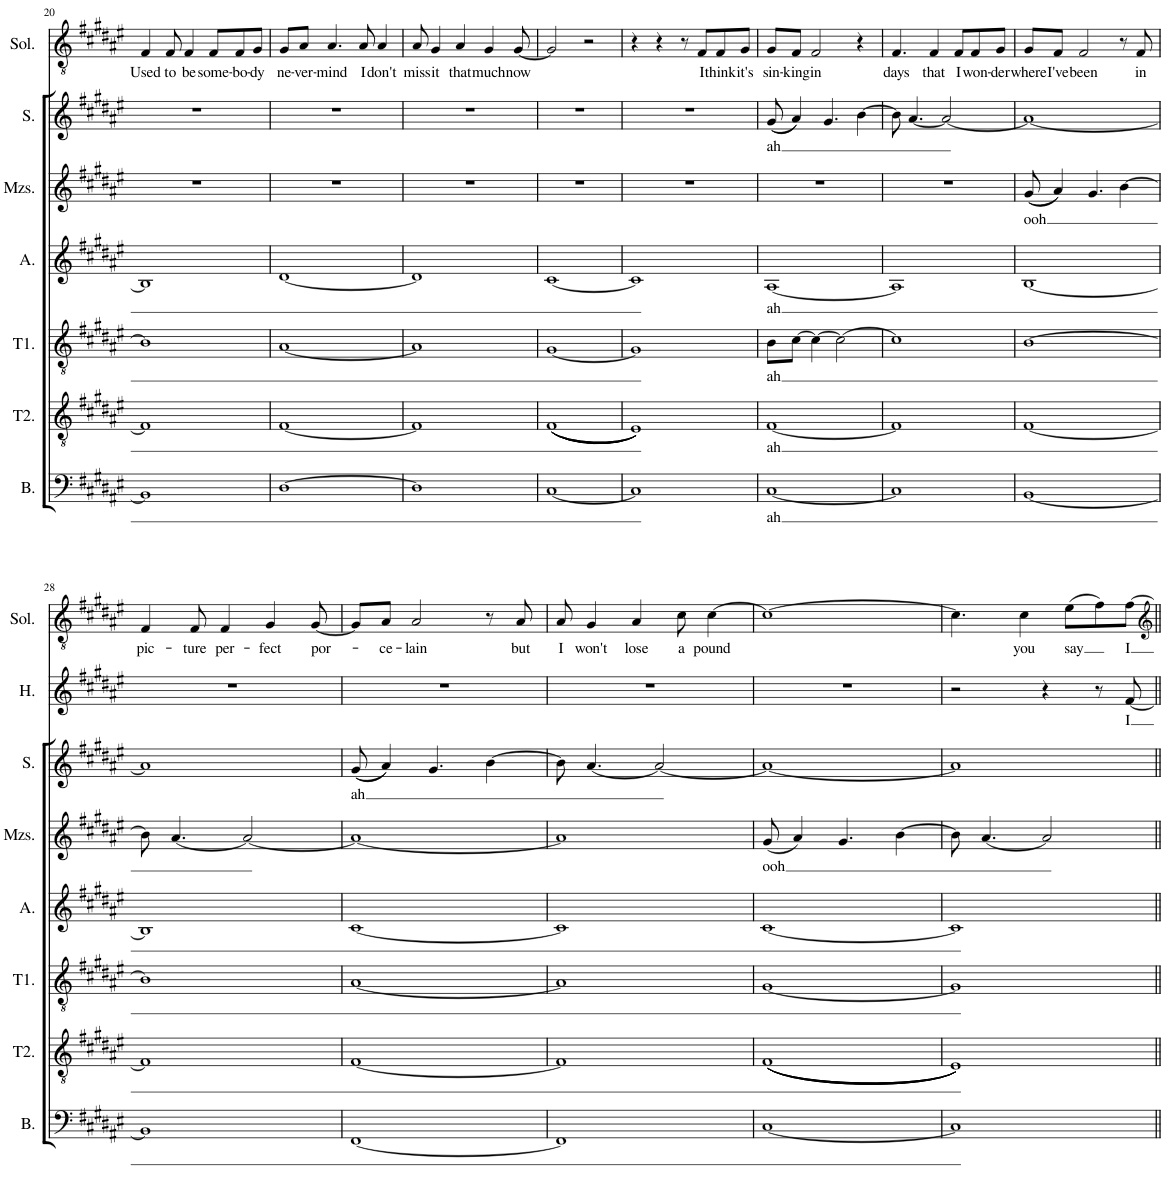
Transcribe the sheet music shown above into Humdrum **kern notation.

**kern	**text	**kern	**text	**kern	**text	**kern	**text	**kern	**text	**kern	**text	**kern	**text	**kern	**text
*part8	*part8	*part7	*part7	*part6	*part6	*part5	*part5	*part4	*part4	*part3	*part3	*part2	*part2	*part1	*part1
*staff8	*staff8	*staff7	*staff7	*staff6	*staff6	*staff5	*staff5	*staff4	*staff4	*staff3	*staff3	*staff2	*staff2	*staff1	*staff1
*I"Bass	*	*I"Tenor 2	*	*I"Tenor 1	*	*I"Alto	*	*I"Mezzo	*	*I"Soprano	*	*I"Harmony	*	*I"Solo	*
*I'B.	*	*I'T2.	*	*I'T1.	*	*I'A.	*	*	*	*I'S.	*	*I'H.	*	*I'Sol.	*
!!LO:PB:g=z
*clefF4	*	*clefGv2	*	*clefGv2	*	*clefG2	*	*clefG2	*	*clefG2	*	*clefG2	*	*clefGv2	*
*k[f#c#g#d#a#e#]	*	*k[f#c#g#d#a#e#]	*	*k[f#c#g#d#a#e#]	*	*k[f#c#g#d#a#e#]	*	*k[f#c#g#d#a#e#]	*	*k[f#c#g#d#a#e#]	*	*k[f#c#g#d#a#e#]	*	*k[f#c#g#d#a#e#]	*
*M4/4	*	*M4/4	*	*M4/4	*	*M4/4	*	*M4/4	*	*M4/4	*	*M4/4	*	*M4/4	*
=20	=20	=20	=20	=20	=20	=20	=20	=20	=20	=20	=20	=20	=20	=20	=20
!	!	!	!	!	!	!	!	!	!	!	!	!	!	!	!LO:LY:b
1BB]	.	1F#]	.	1B]	.	1B]	.	1r	.	1r	.	1r	.	4F#/	Used
!	!	!	!	!	!	!	!	!	!	!	!	!	!	!	!LO:LY:b
.	.	.	.	.	.	.	.	.	.	.	.	.	.	8F#/	to
!	!	!	!	!	!	!	!	!	!	!	!	!	!	!	!LO:LY:b
.	.	.	.	.	.	.	.	.	.	.	.	.	.	4F#/	be
!	!	!	!	!	!	!	!	!	!	!	!	!	!	!	!LO:LY:b
.	.	.	.	.	.	.	.	.	.	.	.	.	.	8F#/L	some-
!	!	!	!	!	!	!	!	!	!	!	!	!	!	!	!LO:LY:b
.	.	.	.	.	.	.	.	.	.	.	.	.	.	8F#/	-bo-
!	!	!	!	!	!	!	!	!	!	!	!	!	!	!	!LO:LY:b
.	.	.	.	.	.	.	.	.	.	.	.	.	.	8G#/J	-dy
=21	=21	=21	=21	=21	=21	=21	=21	=21	=21	=21	=21	=21	=21	=21	=21
!	!	!	!	!	!	!	!	!	!	!	!	!	!	!	!LO:LY:b
[1D#	.	[1F#	.	[1A#	.	[1d#	.	1r	.	1r	.	1r	.	8G#/L	ne-
!	!	!	!	!	!	!	!	!	!	!	!	!	!	!	!LO:LY:b
.	.	.	.	.	.	.	.	.	.	.	.	.	.	8A#/J	-ver-
!	!	!	!	!	!	!	!	!	!	!	!	!	!	!	!LO:LY:b
.	.	.	.	.	.	.	.	.	.	.	.	.	.	4.A#/	-mind
!	!	!	!	!	!	!	!	!	!	!	!	!	!	!	!LO:LY:b
.	.	.	.	.	.	.	.	.	.	.	.	.	.	8A#/	I
!	!	!	!	!	!	!	!	!	!	!	!	!	!	!	!LO:LY:b
.	.	.	.	.	.	.	.	.	.	.	.	.	.	4A#/	don't
=22	=22	=22	=22	=22	=22	=22	=22	=22	=22	=22	=22	=22	=22	=22	=22
!	!	!	!	!	!	!	!	!	!	!	!	!	!	!	!LO:LY:b
1D#]	.	1F#]	.	1A#]	.	1d#]	.	1r	.	1r	.	1r	.	8A#/	miss
!	!	!	!	!	!	!	!	!	!	!	!	!	!	!	!LO:LY:b
.	.	.	.	.	.	.	.	.	.	.	.	.	.	4G#/	it
!	!	!	!	!	!	!	!	!	!	!	!	!	!	!	!LO:LY:b
.	.	.	.	.	.	.	.	.	.	.	.	.	.	4A#/	that
!	!	!	!	!	!	!	!	!	!	!	!	!	!	!	!LO:LY:b
.	.	.	.	.	.	.	.	.	.	.	.	.	.	4G#/	much
!	!	!	!	!	!	!	!	!	!	!	!	!	!	!	!LO:LY:b
.	.	.	.	.	.	.	.	.	.	.	.	.	.	[8G#/	now
=23	=23	=23	=23	=23	=23	=23	=23	=23	=23	=23	=23	=23	=23	=23	=23
[1C#	.	(((((1F#	.	[1G#	.	[1c#	.	1r	.	1r	.	1r	.	2G#/]	.
.	.	.	.	.	.	.	.	.	.	.	.	.	.	2r	.
=24	=24	=24	=24	=24	=24	=24	=24	=24	=24	=24	=24	=24	=24	=24	=24
1C#]	.	1E#)))))	.	1G#]	.	1c#]	.	1r	.	1r	.	1r	.	4r	.
.	.	.	.	.	.	.	.	.	.	.	.	.	.	4r	.
.	.	.	.	.	.	.	.	.	.	.	.	.	.	8r	.
!	!	!	!	!	!	!	!	!	!	!	!	!	!	!	!LO:LY:b
.	.	.	.	.	.	.	.	.	.	.	.	.	.	8F#/L	I
!	!	!	!	!	!	!	!	!	!	!	!	!	!	!	!LO:LY:b
.	.	.	.	.	.	.	.	.	.	.	.	.	.	8F#/	think
!	!	!	!	!	!	!	!	!	!	!	!	!	!	!	!LO:LY:b
.	.	.	.	.	.	.	.	.	.	.	.	.	.	8G#/J	it's
=25	=25	=25	=25	=25	=25	=25	=25	=25	=25	=25	=25	=25	=25	=25	=25
!	!LO:LY:b	!	!LO:LY:b	!	!LO:LY:b	!	!LO:LY:b	!	!	!	!LO:LY:b	!	!	!	!LO:LY:b
[1C#	-ah	[1F#	ah	8B\L	ah	[1A#	ah	1r	.	((8g#/	ah	1r	.	8G#/L	sin-
!	!	!	!	!	!	!	!	!	!	!	!	!	!	!	!LO:LY:b
.	.	.	.	[8c#\J	.	.	.	.	.	4a#/))	.	.	.	8F#/J	-king
!	!	!	!	!	!	!	!	!	!	!	!	!	!	!	!LO:LY:b
.	.	.	.	4c#\_	.	.	.	.	.	.	.	.	.	2F#/	in
.	.	.	.	.	.	.	.	.	.	4.g#/	.	.	.	.	.
.	.	.	.	2c#\_	.	.	.	.	.	.	.	.	.	.	.
.	.	.	.	.	.	.	.	.	.	[4b\	.	.	.	4r	.
=26	=26	=26	=26	=26	=26	=26	=26	=26	=26	=26	=26	=26	=26	=26	=26
!	!	!	!	!	!	!	!	!	!	!	!	!	!	!	!LO:LY:b
1C#]	.	1F#]	.	1c#]	.	1A#]	.	1r	.	8b\]	.	1r	.	4.F#/	days
.	.	.	.	.	.	.	.	.	.	[4.a#/	.	.	.	.	.
!	!	!	!	!	!	!	!	!	!	!	!	!	!	!	!LO:LY:b
.	.	.	.	.	.	.	.	.	.	.	.	.	.	4F#/	that
.	.	.	.	.	.	.	.	.	.	2a#/_	.	.	.	.	.
!	!	!	!	!	!	!	!	!	!	!	!	!	!	!	!LO:LY:b
.	.	.	.	.	.	.	.	.	.	.	.	.	.	8F#/L	I
!	!	!	!	!	!	!	!	!	!	!	!	!	!	!	!LO:LY:b
.	.	.	.	.	.	.	.	.	.	.	.	.	.	8F#/	won-
!	!	!	!	!	!	!	!	!	!	!	!	!	!	!	!LO:LY:b
.	.	.	.	.	.	.	.	.	.	.	.	.	.	8G#/J	-der
=27	=27	=27	=27	=27	=27	=27	=27	=27	=27	=27	=27	=27	=27	=27	=27
!	!	!	!	!	!	!	!	!	!LO:LY:b	!	!	!	!	!	!LO:LY:b
[1BB	.	[1F#	.	[1B	.	[1B	.	((8g#/	ooh	1a#_	.	1r	.	8G#/L	where
!	!	!	!	!	!	!	!	!	!	!	!	!	!	!	!LO:LY:b
.	.	.	.	.	.	.	.	4a#/))	.	.	.	.	.	8F#/J	I've
!	!	!	!	!	!	!	!	!	!	!	!	!	!	!	!LO:LY:b
.	.	.	.	.	.	.	.	.	.	.	.	.	.	2F#/	been
.	.	.	.	.	.	.	.	4.g#/	.	.	.	.	.	.	.
.	.	.	.	.	.	.	.	[4b\	.	.	.	.	.	8r	.
!	!	!	!	!	!	!	!	!	!	!	!	!	!	!	!LO:LY:b
.	.	.	.	.	.	.	.	.	.	.	.	.	.	8F#/	in
!!LO:LB:g=z
=28	=28	=28	=28	=28	=28	=28	=28	=28	=28	=28	=28	=28	=28	=28	=28
!	!	!	!	!	!	!	!	!	!	!	!	!	!	!	!LO:LY:b
1BB]	.	1F#]	.	1B]	.	1B]	.	8b\]	.	1a#]	.	1r	.	4F#/	pic-
.	.	.	.	.	.	.	.	[4.a#/	.	.	.	.	.	.	.
!	!	!	!	!	!	!	!	!	!	!	!	!	!	!	!LO:LY:b
.	.	.	.	.	.	.	.	.	.	.	.	.	.	8F#/	-ture
!	!	!	!	!	!	!	!	!	!	!	!	!	!	!	!LO:LY:b
.	.	.	.	.	.	.	.	.	.	.	.	.	.	4F#/	per-
.	.	.	.	.	.	.	.	2a#/_	.	.	.	.	.	.	.
!	!	!	!	!	!	!	!	!	!	!	!	!	!	!	!LO:LY:b
.	.	.	.	.	.	.	.	.	.	.	.	.	.	4G#/	-fect
!	!	!	!	!	!	!	!	!	!	!	!	!	!	!	!LO:LY:b
.	.	.	.	.	.	.	.	.	.	.	.	.	.	[8G#/	por-
=29	=29	=29	=29	=29	=29	=29	=29	=29	=29	=29	=29	=29	=29	=29	=29
!	!	!	!	!	!	!	!	!	!	!	!LO:LY:b	!	!	!	!
[1FF#	.	[1F#	.	[1A#	.	[1c#	.	1a#_	.	((8g#/	ah	1r	.	8G#/L]	.
!	!	!	!	!	!	!	!	!	!	!	!	!	!	!	!LO:LY:b
.	.	.	.	.	.	.	.	.	.	4a#/))	.	.	.	8A#/J	-ce-
!	!	!	!	!	!	!	!	!	!	!	!	!	!	!	!LO:LY:b
.	.	.	.	.	.	.	.	.	.	.	.	.	.	2A#/	-lain
.	.	.	.	.	.	.	.	.	.	4.g#/	.	.	.	.	.
.	.	.	.	.	.	.	.	.	.	[4b\	.	.	.	8r	.
!	!	!	!	!	!	!	!	!	!	!	!	!	!	!	!LO:LY:b
.	.	.	.	.	.	.	.	.	.	.	.	.	.	8A#/	but
=30	=30	=30	=30	=30	=30	=30	=30	=30	=30	=30	=30	=30	=30	=30	=30
!	!	!	!	!	!	!	!	!	!	!	!	!	!	!	!LO:LY:b
1FF#]	.	1F#]	.	1A#]	.	1c#]	.	1a#]	.	8b\]	.	1r	.	8A#/	I
!	!	!	!	!	!	!	!	!	!	!	!	!	!	!	!LO:LY:b
.	.	.	.	.	.	.	.	.	.	[4.a#/	.	.	.	4G#/	won't
!	!	!	!	!	!	!	!	!	!	!	!	!	!	!	!LO:LY:b
.	.	.	.	.	.	.	.	.	.	.	.	.	.	4A#/	lose
.	.	.	.	.	.	.	.	.	.	2a#/_	.	.	.	.	.
!	!	!	!	!	!	!	!	!	!	!	!	!	!	!	!LO:LY:b
.	.	.	.	.	.	.	.	.	.	.	.	.	.	8c#\	a
!	!	!	!	!	!	!	!	!	!	!	!	!	!	!	!LO:LY:b
.	.	.	.	.	.	.	.	.	.	.	.	.	.	[4c#\	pound
=31	=31	=31	=31	=31	=31	=31	=31	=31	=31	=31	=31	=31	=31	=31	=31
!	!	!	!	!	!	!	!	!	!LO:LY:b	!	!	!	!	!	!
[1C#	.	(((((1F#	.	[1G#	.	[1c#	.	(8g#/	ooh	1a#_	.	1r	.	1c#_	.
.	.	.	.	.	.	.	.	4a#/)	.	.	.	.	.	.	.
.	.	.	.	.	.	.	.	4.g#/	.	.	.	.	.	.	.
.	.	.	.	.	.	.	.	[4b\	.	.	.	.	.	.	.
=32	=32	=32	=32	=32	=32	=32	=32	=32	=32	=32	=32	=32	=32	=32	=32
1C#]	.	1E#)))))	.	1G#]	.	1c#]	.	8b\]	.	1a#]	.	2r	.	4.c#\]	.
.	.	.	.	.	.	.	.	[4.a#/	.	.	.	.	.	.	.
!	!	!	!	!	!	!	!	!	!	!	!	!	!	!	!LO:LY:b
.	.	.	.	.	.	.	.	.	.	.	.	.	.	4c#\	you
.	.	.	.	.	.	.	.	2a#/]	.	.	.	4r	.	.	.
!	!	!	!	!	!	!	!	!	!	!	!	!	!	!	!LO:LY:b
.	.	.	.	.	.	.	.	.	.	.	.	.	.	(8e#\L	say
.	.	.	.	.	.	.	.	.	.	.	.	8r	.	8f#\)	.
!	!	!	!	!	!	!	!	!	!	!	!	!	!LO:LY:b	!	!LO:LY:b
.	.	.	.	.	.	.	.	.	.	.	.	[8f#/	I	[8f#\J	I
=||	=||	=||	=||	=||	=||	=||	=||	=||	=||	=||	=||	=||	=||	=||	=||
*-	*-	*-	*-	*-	*-	*-	*-	*-	*-	*-	*-	*-	*-	*-	*-
